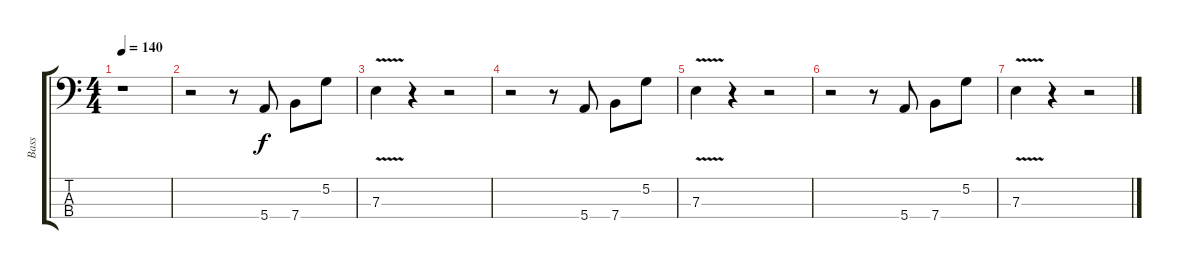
\track ("Bass" "Bass") {instrument electricbassfinger}
\staff {score tabs}
\tuning (G2 D2 A1 E1) {hide}
\ts (4 4)
\tempo 140
\clef f4
\ks c
r.1{dy f} |
r.2 r.8 5.4.8 7.4.8 5.2.8 |
7.3{v}.4 r.4 r.2 |
r.2 r.8 5.4.8 7.4.8 5.2.8 |
7.3{v}.4 r.4 r.2 |
r.2 r.8 5.4.8 7.4.8 5.2.8 |
7.3{v}.4 r.4 r.2
